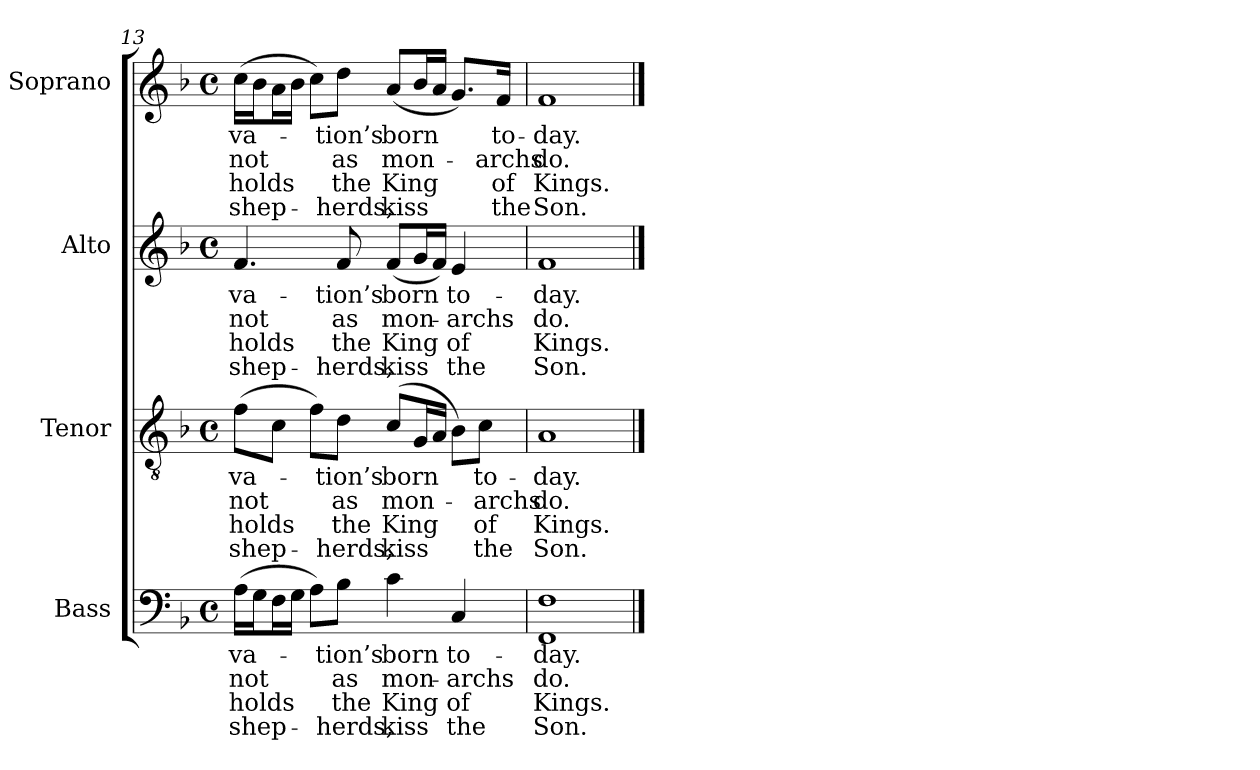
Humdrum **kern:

**kern	**text	**text	**text	**text	**kern	**text	**text	**text	**text	**kern	**text	**text	**text	**text	**kern	**text	**text	**text	**text
*part4	*part4	*part4	*part4	*part4	*part3	*part3	*part3	*part3	*part3	*part2	*part2	*part2	*part2	*part2	*part1	*part1	*part1	*part1	*part1
*staff4	*staff4	*staff4	*staff4	*staff4	*staff3	*staff3	*staff3	*staff3	*staff3	*staff2	*staff2	*staff2	*staff2	*staff2	*staff1	*staff1	*staff1	*staff1	*staff1
*I"Bass	*	*	*	*	*I"Tenor	*	*	*	*	*I"Alto	*	*	*	*	*I"Soprano	*	*	*	*
*I'B.	*	*	*	*	*I'T.	*	*	*	*	*I'A.	*	*	*	*	*I'S.	*	*	*	*
*clefF4	*	*	*	*	*clefGv2	*	*	*	*	*clefG2	*	*	*	*	*clefG2	*	*	*	*
*	*	*	*	*	*ITrd7c12	*	*	*	*	*	*	*	*	*	*	*	*	*	*
*k[b-]	*	*	*	*	*k[b-]	*	*	*	*	*k[b-]	*	*	*	*	*k[b-]	*	*	*	*
*F:	*	*	*	*	*F:	*	*	*	*	*F:	*	*	*	*	*F:	*	*	*	*
*M4/4	*	*	*	*	*M4/4	*	*	*	*	*M4/4	*	*	*	*	*M4/4	*	*	*	*
*met(c)	*	*	*	*	*met(c)	*	*	*	*	*met(c)	*	*	*	*	*met(c)	*	*	*	*
=13	=13	=13	=13	=13	=13	=13	=13	=13	=13	=13	=13	=13	=13	=13	=13	=13	=13	=13	=13
!	!LO:LY:b:color=#000000	!LO:LY:b:color=#000000	!LO:LY:b:color=#000000	!LO:LY:b:color=#000000	!	!	!	!	!	!	!	!	!	!	!	!	!	!	!
!	!	!	!	!	!	!LO:LY:b:color=#000000	!LO:LY:b:color=#000000	!LO:LY:b:color=#000000	!LO:LY:b:color=#000000	!	!	!	!	!	!	!	!	!	!
!	!	!	!	!	!	!	!	!	!	!	!LO:LY:b:color=#000000	!LO:LY:b:color=#000000	!LO:LY:b:color=#000000	!LO:LY:b:color=#000000	!	!	!	!	!
!	!	!	!	!	!	!	!	!	!	!	!	!	!	!	!	!LO:LY:b:color=#000000	!LO:LY:b:color=#000000	!LO:LY:b:color=#000000	!LO:LY:b:color=#000000
(16Ai\LL	-va-	not	holds	shep-	(8Fi\L	-va-	not	holds	shep-	4.fi/	-va-	not	holds	shep-	(16cci\LL	-va-	not	holds	shep-
16Gi\J	.	.	.	.	.	.	.	.	.	.	.	.	.	.	16b-i\J	.	.	.	.
16Fi\L	.	.	.	.	8Ci\J	.	.	.	.	.	.	.	.	.	16ai\L	.	.	.	.
16Gi\JJ	.	.	.	.	.	.	.	.	.	.	.	.	.	.	16b-i\JJ	.	.	.	.
8Ai\L)	.	.	.	.	8Fi\L)	.	.	.	.	.	.	.	.	.	8cci\L)	.	.	.	.
!	!LO:LY:b:color=#000000	!LO:LY:b:color=#000000	!LO:LY:b:color=#000000	!LO:LY:b:color=#000000	!	!	!	!	!	!	!	!	!	!	!	!	!	!	!
!	!	!	!	!	!	!LO:LY:b:color=#000000	!LO:LY:b:color=#000000	!LO:LY:b:color=#000000	!LO:LY:b:color=#000000	!	!	!	!	!	!	!	!	!	!
!	!	!	!	!	!	!	!	!	!	!	!LO:LY:b:color=#000000	!LO:LY:b:color=#000000	!LO:LY:b:color=#000000	!LO:LY:b:color=#000000	!	!	!	!	!
!	!	!	!	!	!	!	!	!	!	!	!	!	!	!	!	!LO:LY:b:color=#000000	!LO:LY:b:color=#000000	!LO:LY:b:color=#000000	!LO:LY:b:color=#000000
8B-i\J	-tion’s	as	-the	herds,	8Di\J	-tion’s	as	-the	herds,	8fi/	-tion’s	as	-the	herds,	8ddi\J	-tion’s	as	-the	herds,
!	!LO:LY:b:color=#000000	!LO:LY:b:color=#000000	!LO:LY:b:color=#000000	!LO:LY:b:color=#000000	!	!	!	!	!	!	!	!	!	!	!	!	!	!	!
!	!	!	!	!	!	!LO:LY:b:color=#000000	!LO:LY:b:color=#000000	!LO:LY:b:color=#000000	!LO:LY:b:color=#000000	!	!	!	!	!	!	!	!	!	!
!	!	!	!	!	!	!	!	!	!	!	!LO:LY:b:color=#000000	!LO:LY:b:color=#000000	!LO:LY:b:color=#000000	!LO:LY:b:color=#000000	!	!	!	!	!
!	!	!	!	!	!	!	!	!	!	!	!	!	!	!	!	!LO:LY:b:color=#000000	!LO:LY:b:color=#000000	!LO:LY:b:color=#000000	!LO:LY:b:color=#000000
4ci\	born	mon-	King	kiss	(8Ci/L	born	mon-	King	kiss	(8fi/L	born	mon-	King	kiss	(8ai/L	born	mon-	King	kiss
.	.	.	.	.	16GGi/L	.	.	.	.	16gi/L	.	.	.	.	16b-i/L	.	.	.	.
.	.	.	.	.	16AAi/JJ	.	.	.	.	16fi/JJ)	.	.	.	.	16ai/JJ	.	.	.	.
!	!LO:LY:b:color=#000000	!LO:LY:b:color=#000000	!LO:LY:b:color=#000000	!LO:LY:b:color=#000000	!	!	!	!	!	!	!	!	!	!	!	!	!	!	!
!	!	!	!	!	!	!	!	!	!	!	!LO:LY:b:color=#000000	!LO:LY:b:color=#000000	!LO:LY:b:color=#000000	!LO:LY:b:color=#000000	!	!	!	!	!
4Ci/	to-	-archs	of	the	8BB-i\L)	.	.	.	.	4ei/	to-	-archs	of	the	8.gi/L)	.	.	.	.
!	!	!	!	!	!	!LO:LY:b:color=#000000	!LO:LY:b:color=#000000	!LO:LY:b:color=#000000	!LO:LY:b:color=#000000	!	!	!	!	!	!	!	!	!	!
.	.	.	.	.	8Ci\J	to-	-archs	of	the	.	.	.	.	.	.	.	.	.	.
!	!	!	!	!	!	!	!	!	!	!	!	!	!	!	!	!LO:LY:b:color=#000000	!LO:LY:b:color=#000000	!LO:LY:b:color=#000000	!LO:LY:b:color=#000000
.	.	.	.	.	.	.	.	.	.	.	.	.	.	.	16fi/Jk	to-	-archs	of	the
=14	=14	=14	=14	=14	=14	=14	=14	=14	=14	=14	=14	=14	=14	=14	=14	=14	=14	=14	=14
!	!LO:LY:b:color=#000000	!LO:LY:b:color=#000000	!LO:LY:b:color=#000000	!LO:LY:b:color=#000000	!	!	!	!	!	!	!	!	!	!	!	!	!	!	!
!	!	!	!	!	!	!LO:LY:b:color=#000000	!LO:LY:b:color=#000000	!LO:LY:b:color=#000000	!LO:LY:b:color=#000000	!	!	!	!	!	!	!	!	!	!
!	!	!	!	!	!	!	!	!	!	!	!LO:LY:b:color=#000000	!LO:LY:b:color=#000000	!LO:LY:b:color=#000000	!LO:LY:b:color=#000000	!	!	!	!	!
!	!	!	!	!	!	!	!	!	!	!	!	!	!	!	!	!LO:LY:b:color=#000000	!LO:LY:b:color=#000000	!LO:LY:b:color=#000000	!LO:LY:b:color=#000000
1FFi 1Fi	-day.	do.	Kings.	Son.	1AAi	-day.	do.	Kings.	Son.	1fi	-day.	do.	Kings.	Son.	1fi	-day.	do.	Kings.	Son.
==	==	==	==	==	==	==	==	==	==	==	==	==	==	==	==	==	==	==	==
*-	*-	*-	*-	*-	*-	*-	*-	*-	*-	*-	*-	*-	*-	*-	*-	*-	*-	*-	*-
